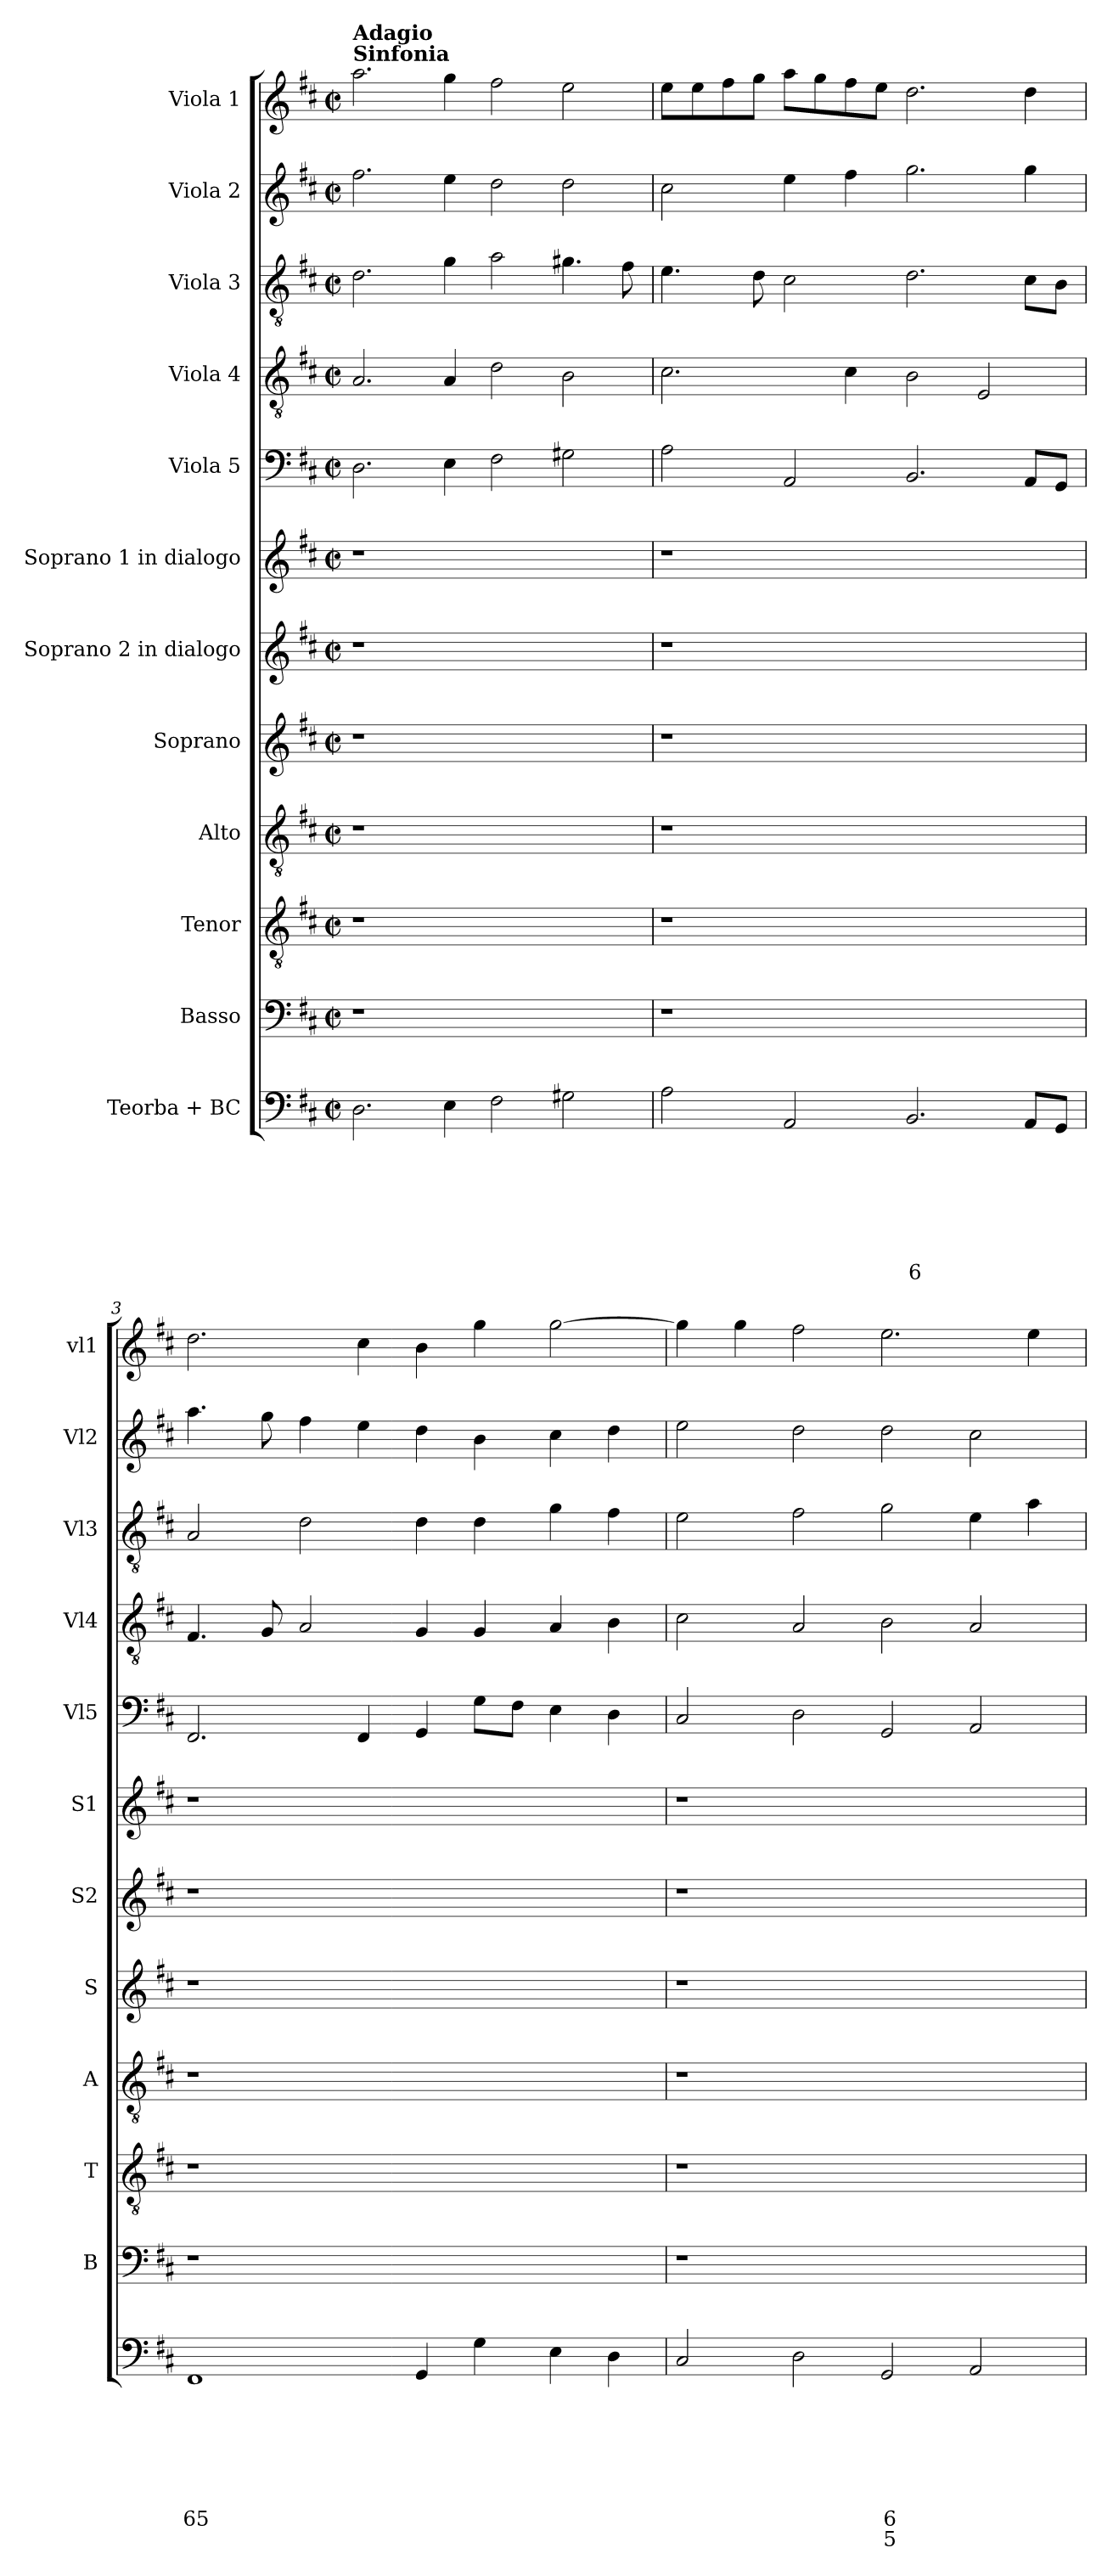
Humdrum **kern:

**kern	**text	**text	**text	**text	**text	**text	**text	**text	**kern	**kern	**kern	**kern	**kern	**kern	**kern	**kern	**kern	**kern	**kern
*part12	*part12	*part12	*part12	*part12	*part12	*part12	*part12	*part12	*part11	*part10	*part9	*part8	*part7	*part6	*part5	*part4	*part3	*part2	*part1
*staff12	*staff12	*staff12	*staff12	*staff12	*staff12	*staff12	*staff12	*staff12	*staff11	*staff10	*staff9	*staff8	*staff7	*staff6	*staff5	*staff4	*staff3	*staff2	*staff1
*I"Teorba + BC	*	*	*	*	*	*	*	*	*I"Basso	*I"Tenor	*I"Alto	*I"Soprano	*I"Soprano 2 in dialogo	*I"Soprano 1 in dialogo	*I"Viola 5	*I"Viola 4	*I"Viola 3	*I"Viola 2	*I"Viola 1
*	*	*	*	*	*	*	*	*	*I'B	*I'T	*I'A	*I'S	*I'S2	*I'S1	*I'Vl5	*I'Vl4	*I'Vl3	*I'Vl2	*I'vl1
*clefF4	*	*	*	*	*	*	*	*	*clefF4	*clefGv2	*clefGv2	*clefG2	*clefG2	*clefG2	*clefF4	*clefGv2	*clefGv2	*clefG2	*clefG2
*k[f#c#]	*	*	*	*	*	*	*	*	*k[f#c#]	*k[f#c#]	*k[f#c#]	*k[f#c#]	*k[f#c#]	*k[f#c#]	*k[f#c#]	*k[f#c#]	*k[f#c#]	*k[f#c#]	*k[f#c#]
*D:	*	*	*	*	*	*	*	*	*D:	*D:	*D:	*D:	*D:	*D:	*D:	*D:	*D:	*D:	*D:
*M2/2	*	*	*	*	*	*	*	*	*M2/2	*M2/2	*M2/2	*M2/2	*M2/2	*M2/2	*M2/2	*M2/2	*M2/2	*M2/2	*M2/2
*met(c|)	*	*	*	*	*	*	*	*	*met(c|)	*met(c|)	*met(c|)	*met(c|)	*met(c|)	*met(c|)	*met(c|)	*met(c|)	*met(c|)	*met(c|)	*met(c|)
=1	=1	=1	=1	=1	=1	=1	=1	=1	=1	=1	=1	=1	=1	=1	=1	=1	=1	=1	=1
!	!	!	!	!	!	!	!	!	!	!	!	!	!	!	!	!	!	!	!LO:TX:a:B:t=Sinfonia
!	!	!	!	!	!	!	!	!	!	!	!	!	!	!	!	!	!	!	!LO:TX:a:B:t=Adagio
2.D\	.	.	.	.	.	.	.	.	1r	1r	1r	1r	1r	1r	2.D\	2.A/	2.d\	2.ff#\	2.aa\
4E\	.	.	.	.	.	.	.	.	.	.	.	.	.	.	4E\	4A/	4g\	4ee\	4gg\
2F#\	.	.	.	.	.	.	.	.	1ryy	1ryy	1ryy	1ryy	1ryy	1ryy	2F#\	2d\	2a\	2dd\	2ff#\
2G#X\	.	.	.	.	.	.	.	.	.	.	.	.	.	.	2G#X\	2B\	4.g#X\	2dd\	2ee\
.	.	.	.	.	.	.	.	.	.	.	.	.	.	.	.	.	8f#\	.	.
=2	=2	=2	=2	=2	=2	=2	=2	=2	=2	=2	=2	=2	=2	=2	=2	=2	=2	=2	=2
2A\	.	.	.	.	.	.	.	.	1r	1r	1r	1r	1r	1r	2A\	2.c#\	4.e\	2cc#\	8ee\L
.	.	.	.	.	.	.	.	.	.	.	.	.	.	.	.	.	.	.	8ee\
.	.	.	.	.	.	.	.	.	.	.	.	.	.	.	.	.	.	.	8ff#\
.	.	.	.	.	.	.	.	.	.	.	.	.	.	.	.	.	8d\	.	8gg\J
2AA/	.	.	.	.	.	.	.	.	.	.	.	.	.	.	2AA/	.	2c#\	4ee\	8aa\L
.	.	.	.	.	.	.	.	.	.	.	.	.	.	.	.	.	.	.	8gg\
.	.	.	.	.	.	.	.	.	.	.	.	.	.	.	.	4c#\	.	4ff#\	8ff#\
.	.	.	.	.	.	.	.	.	.	.	.	.	.	.	.	.	.	.	8ee\J
!	!	!	!	!	!	!	!LO:LY:b	!	!	!	!	!	!	!	!	!	!	!	!
2.BB/	.	.	.	.	.	.	6	.	1ryy	1ryy	1ryy	1ryy	1ryy	1ryy	2.BB/	2B\	2.d\	2.gg\	2.dd\
.	.	.	.	.	.	.	.	.	.	.	.	.	.	.	.	2E/	.	.	.
8AA/L	.	.	.	.	.	.	.	.	.	.	.	.	.	.	8AA/L	.	8c#\L	4gg\	4dd\
8GG/J	.	.	.	.	.	.	.	.	.	.	.	.	.	.	8GG/J	.	8B\J	.	.
=3	=3	=3	=3	=3	=3	=3	=3	=3	=3	=3	=3	=3	=3	=3	=3	=3	=3	=3	=3
!	!	!	!	!	!	!	!LO:LY:b	!	!	!	!	!	!	!	!	!	!	!	!
1FF#	.	.	.	.	.	.	65	.	1r	1r	1r	1r	1r	1r	2.FF#/	4.F#/	2A/	4.aa\	2.dd\
.	.	.	.	.	.	.	.	.	.	.	.	.	.	.	.	8G/	.	8gg\	.
.	.	.	.	.	.	.	.	.	.	.	.	.	.	.	.	2A/	2d\	4ff#\	.
.	.	.	.	.	.	.	.	.	.	.	.	.	.	.	4FF#/	.	.	4ee\	4cc#\
4GG/	.	.	.	.	.	.	.	.	1ryy	1ryy	1ryy	1ryy	1ryy	1ryy	4GG/	4G/	4d\	4dd\	4b\
4G\	.	.	.	.	.	.	.	.	.	.	.	.	.	.	8G\L	4G/	4d\	4b\	4gg\
.	.	.	.	.	.	.	.	.	.	.	.	.	.	.	8F#\J	.	.	.	.
4E\	.	.	.	.	.	.	.	.	.	.	.	.	.	.	4E\	4A/	4g\	4cc#\	[2gg\
4D\	.	.	.	.	.	.	.	.	.	.	.	.	.	.	4D\	4B\	4f#\	4dd\	.
=4	=4	=4	=4	=4	=4	=4	=4	=4	=4	=4	=4	=4	=4	=4	=4	=4	=4	=4	=4
2C#/	.	.	.	.	.	.	.	.	1r	1r	1r	1r	1r	1r	2C#/	2c#\	2e\	2ee\	4gg\]
.	.	.	.	.	.	.	.	.	.	.	.	.	.	.	.	.	.	.	4gg\
2D\	.	.	.	.	.	.	.	.	.	.	.	.	.	.	2D\	2A/	2f#\	2dd\	2ff#\
!	!	!	!	!	!	!	!LO:LY:b	!LO:LY:b	!	!	!	!	!	!	!	!	!	!	!
2GG/	.	.	.	.	.	.	6	5	1ryy	1ryy	1ryy	1ryy	1ryy	1ryy	2GG/	2B\	2g\	2dd\	2.ee\
2AA/	.	.	.	.	.	.	.	.	.	.	.	.	.	.	2AA/	2A/	4e\	2cc#\	.
.	.	.	.	.	.	.	.	.	.	.	.	.	.	.	.	.	4a\	.	4ee\
=	=	=	=	=	=	=	=	=	=	=	=	=	=	=	=	=	=	=	=
*-	*-	*-	*-	*-	*-	*-	*-	*-	*-	*-	*-	*-	*-	*-	*-	*-	*-	*-	*-
